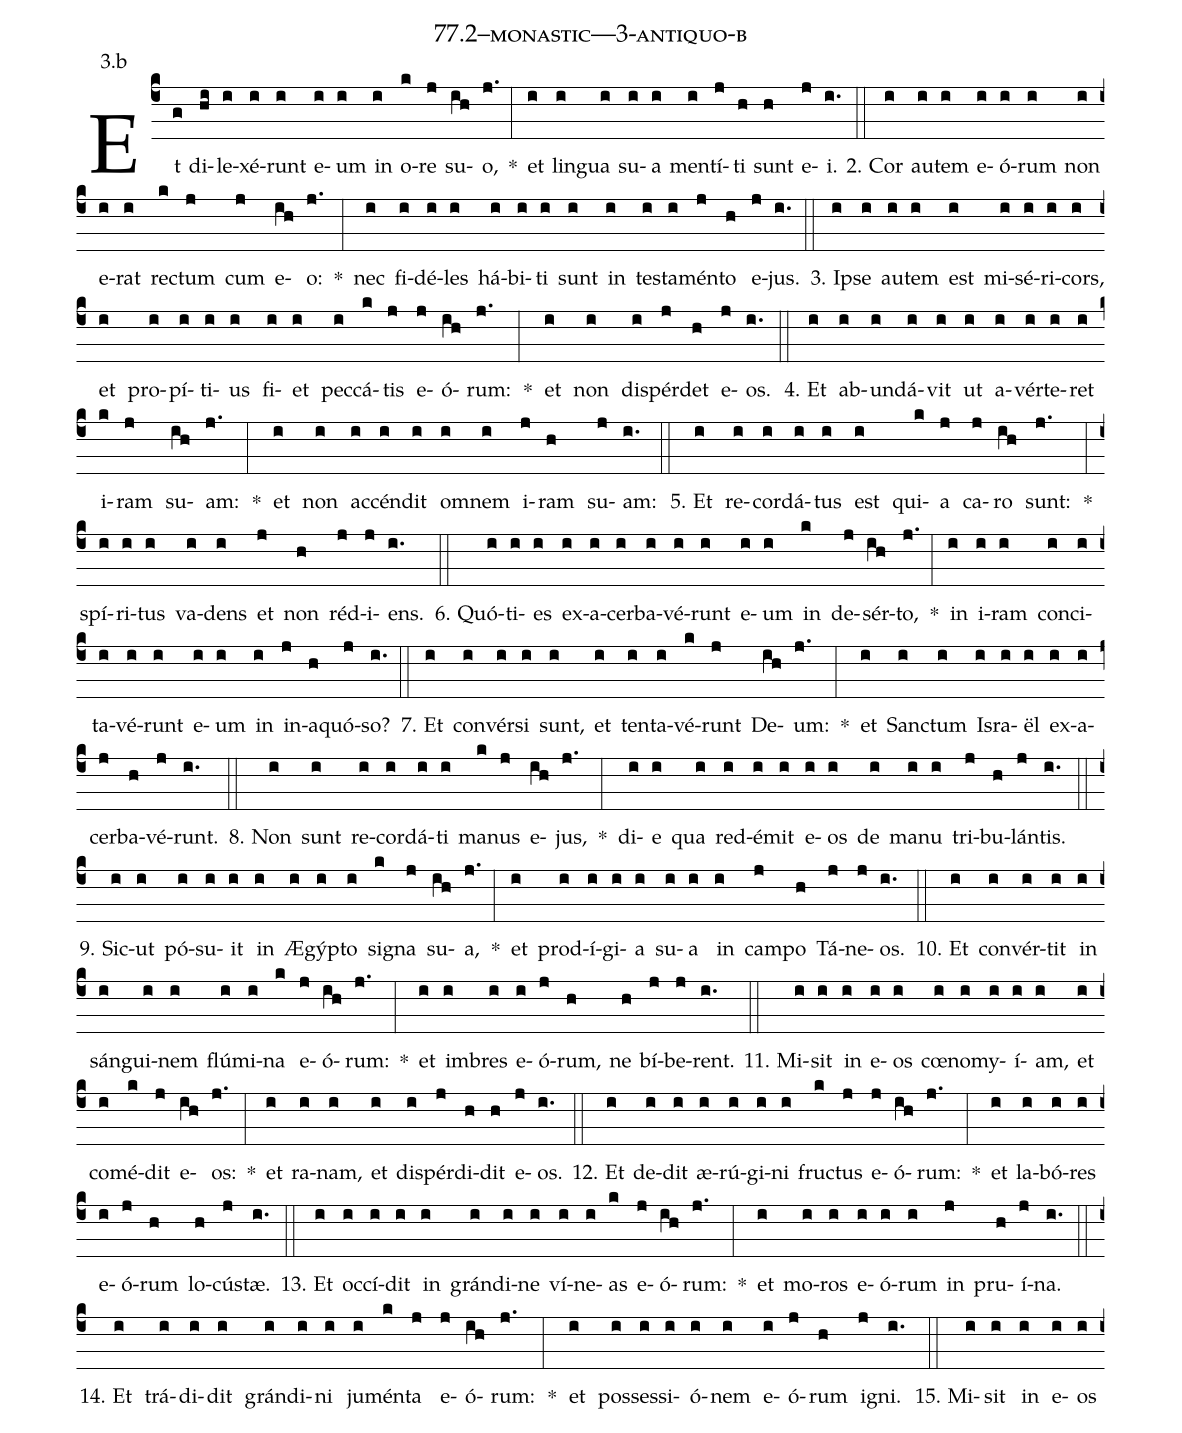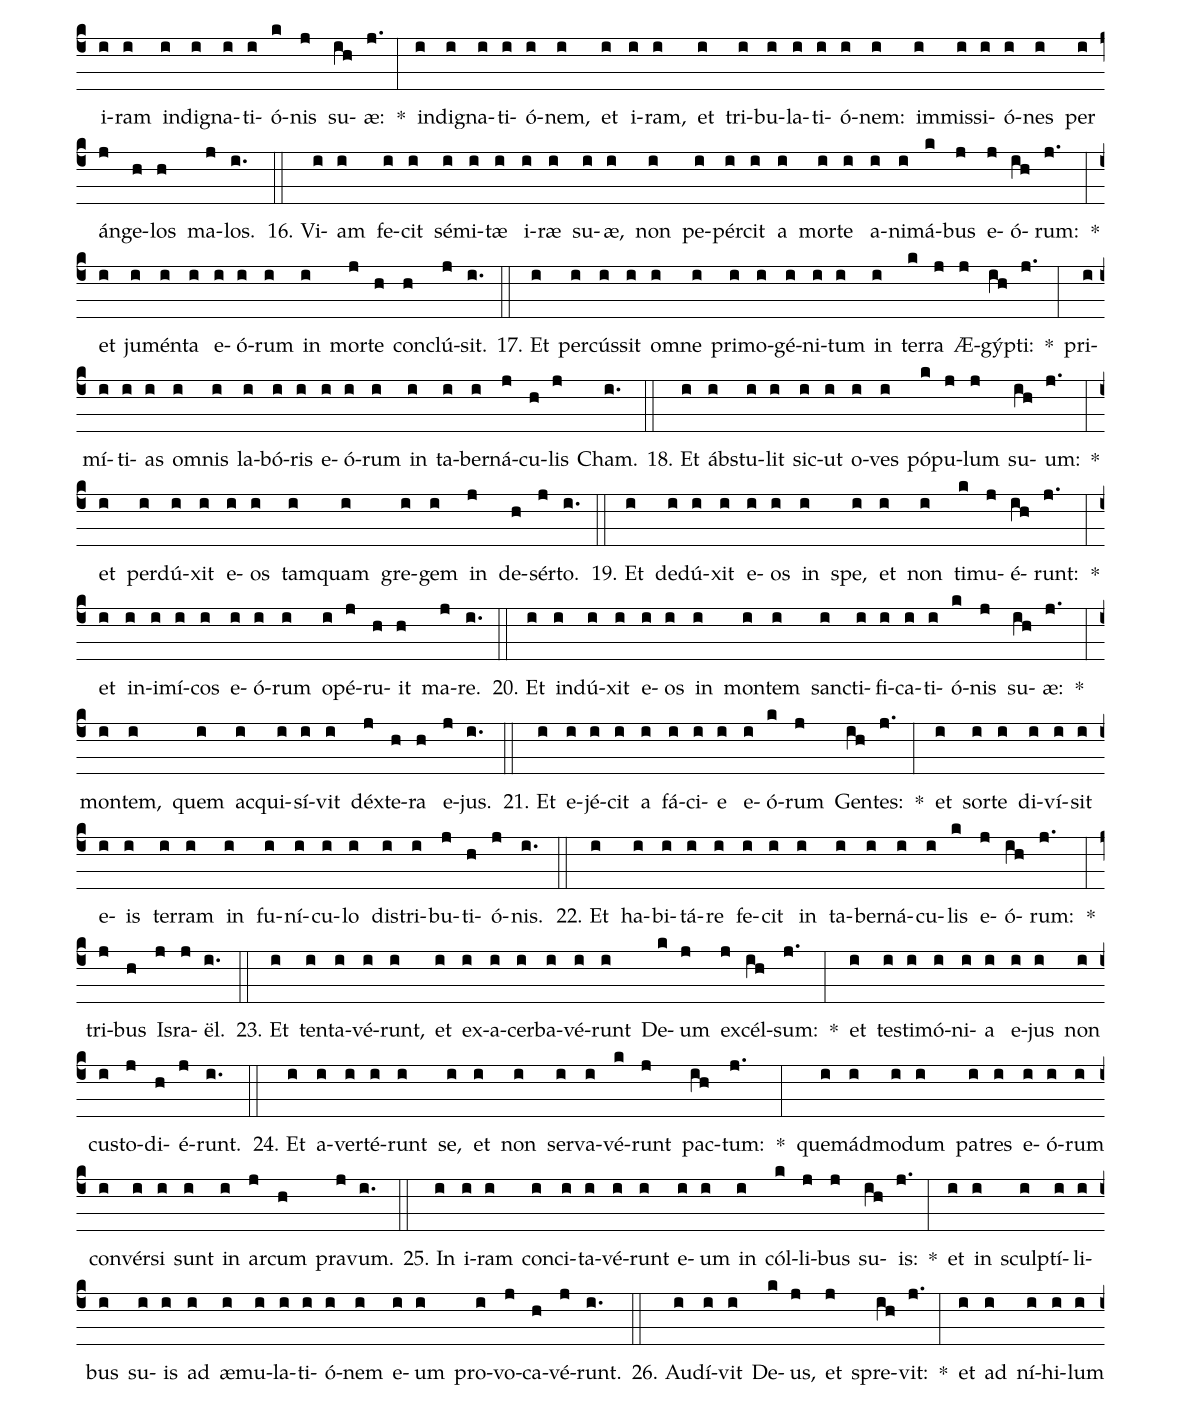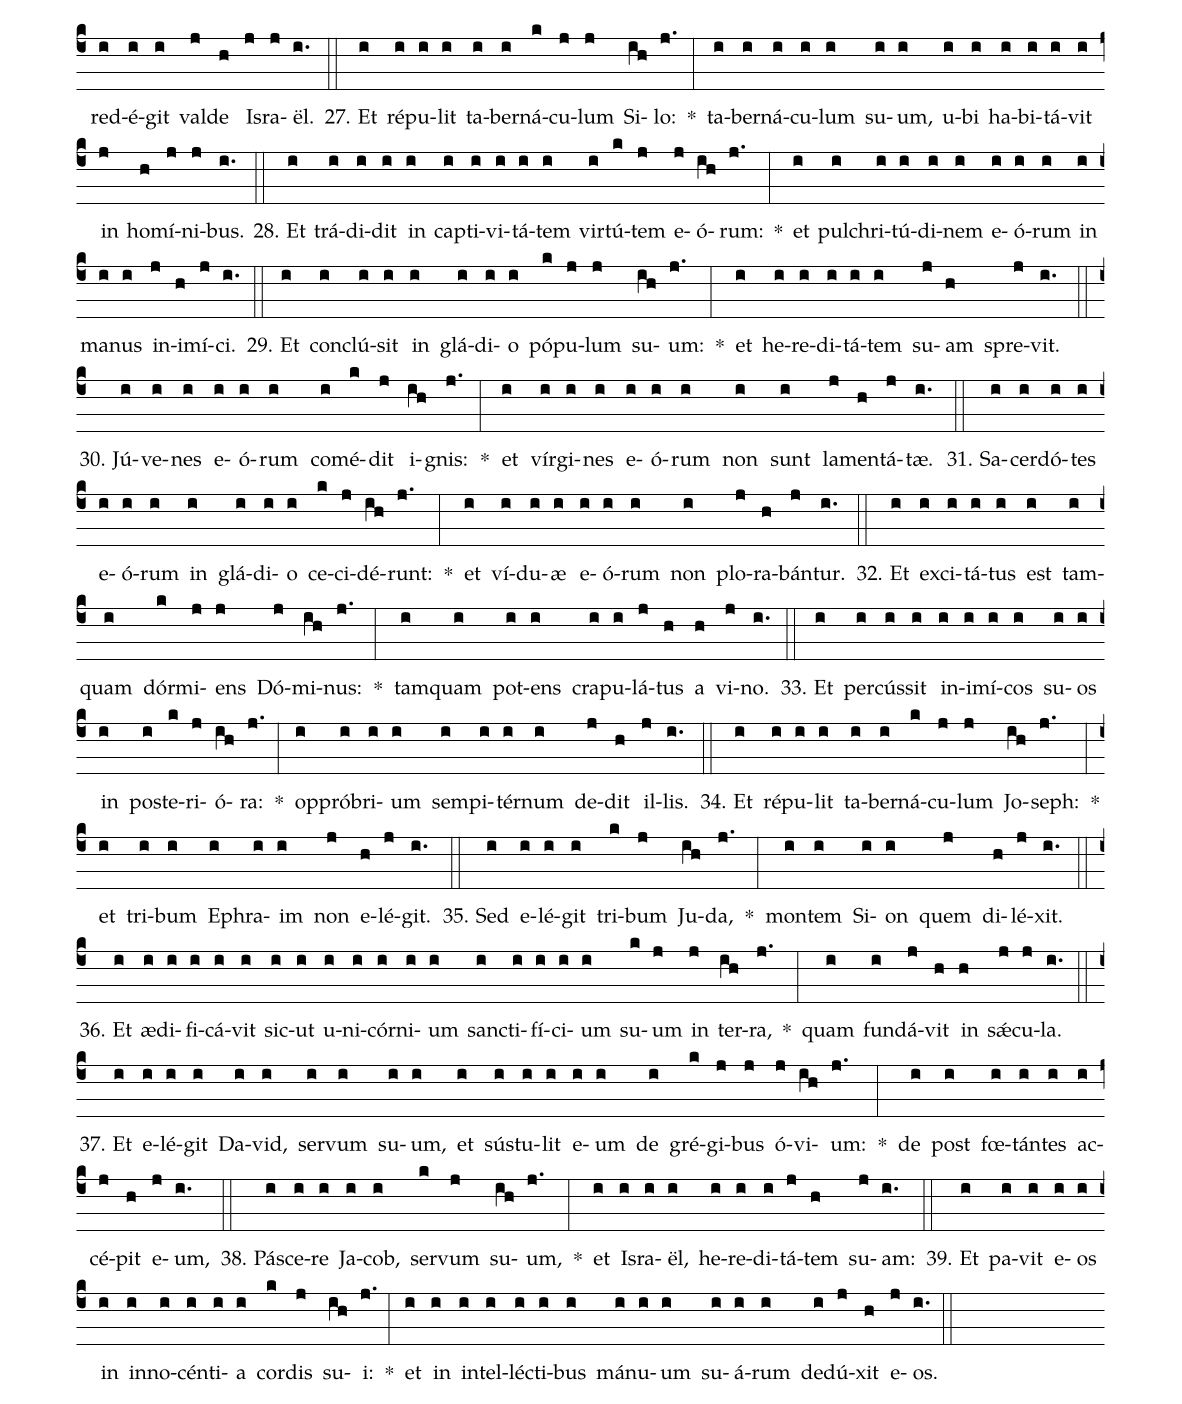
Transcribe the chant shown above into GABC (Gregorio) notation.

name: 77.2--monastic---3-antiquo-b;
annotation: 3.b;
%%
(c4)Et(g) di(hi)le(i)xé(i)runt(i) e(i)um(i) in(i) o(k)re(j) su(ih)o,(j.) *(:) et(i) lin(i)gua(i) su(i)a(i) men(i)tí(j)ti(h) sunt(h) e(j)i.(i.) (::)
2. Cor(i) au(i)tem(i) e(i)ó(i)rum(i) non(i) e(i)rat(i) rec(k)tum(j) cum(j) e(ih)o:(j.) *(:) nec(i) fi(i)dé(i)les(i) há(i)bi(i)ti(i) sunt(i) in(i) tes(i)ta(i)mén(j)to(h) e(j)jus.(i.) (::)
3. Ip(i)se(i) au(i)tem(i) est(i) mi(i)sé(i)ri(i)cors,(i) et(i) pro(i)pí(i)ti(i)us(i) fi(i)et(i) pec(i)cá(k)tis(j) e(j)ó(ih)rum:(j.) *(:) et(i) non(i) dis(i)pér(j)det(h) e(j)os.(i.) (::)
4. Et(i) ab(i)un(i)dá(i)vit(i) ut(i) a(i)vér(i)te(i)ret(i) i(k)ram(j) su(ih)am:(j.) *(:) et(i) non(i) ac(i)cén(i)dit(i) om(i)nem(i) i(j)ram(h) su(j)am:(i.) (::)
5. Et(i) re(i)cor(i)dá(i)tus(i) est(i) qui(k)a(j) ca(j)ro(ih) sunt:(j.) *(:) spí(i)ri(i)tus(i) va(i)dens(i) et(j) non(h) réd(j)i(j)ens.(i.) (::)
6. Quó(i)ti(i)es(i) ex(i)a(i)cer(i)ba(i)vé(i)runt(i) e(i)um(i) in(k) de(j)sér(ih)to,(j.) *(:) in(i) i(i)ram(i) con(i)ci(i)ta(i)vé(i)runt(i) e(i)um(i) in(i) in(j)a(h)quó(j)so?(i.) (::)
7. Et(i) con(i)vér(i)si(i) sunt,(i) et(i) ten(i)ta(i)vé(k)runt(j) De(ih)um:(j.) *(:) et(i) Sanc(i)tum(i) Is(i)ra(i)ël(i) ex(i)a(i)cer(j)ba(h)vé(j)runt.(i.) (::)
8. Non(i) sunt(i) re(i)cor(i)dá(i)ti(i) ma(k)nus(j) e(ih)jus,(j.) *(:) di(i)e(i) qua(i) red(i)é(i)mit(i) e(i)os(i) de(i) ma(i)nu(i) tri(j)bu(h)lán(j)tis.(i.) (::)
9. Sic(i)ut(i) pó(i)su(i)it(i) in(i) Æ(i)gýp(i)to(i) si(k)gna(j) su(ih)a,(j.) *(:) et(i) prod(i)í(i)gi(i)a(i) su(i)a(i) in(i) cam(j)po(h) Tá(j)ne(j)os.(i.) (::)
10. Et(i) con(i)vér(i)tit(i) in(i) sán(i)gui(i)nem(i) flú(i)mi(i)na(k) e(j)ó(ih)rum:(j.) *(:) et(i) im(i)bres(i) e(i)ó(j)rum,(h) ne(h) bí(j)be(j)rent.(i.) (::)
11. Mi(i)sit(i) in(i) e(i)os(i) cœ(i)no(i)my(i)í(i)am,(i) et(i) com(i)é(k)dit(j) e(ih)os:(j.) *(:) et(i) ra(i)nam,(i) et(i) dis(i)pér(j)di(h)dit(h) e(j)os.(i.) (::)
12. Et(i) de(i)dit(i) æ(i)rú(i)gi(i)ni(i) fruc(k)tus(j) e(j)ó(ih)rum:(j.) *(:) et(i) la(i)bó(i)res(i) e(i)ó(j)rum(h) lo(h)cús(j)tæ.(i.) (::)
13. Et(i) oc(i)cí(i)dit(i) in(i) grán(i)di(i)ne(i) ví(i)ne(i)as(k) e(j)ó(ih)rum:(j.) *(:) et(i) mo(i)ros(i) e(i)ó(i)rum(i) in(j) pru(h)í(j)na.(i.) (::)
14. Et(i) trá(i)di(i)dit(i) grán(i)di(i)ni(i) ju(i)mén(k)ta(j) e(j)ó(ih)rum:(j.) *(:) et(i) pos(i)ses(i)si(i)ó(i)nem(i) e(i)ó(j)rum(h) i(j)gni.(i.) (::)
15. Mi(i)sit(i) in(i) e(i)os(i) i(i)ram(i) in(i)di(i)gna(i)ti(i)ó(k)nis(j) su(ih)æ:(j.) *(:) in(i)di(i)gna(i)ti(i)ó(i)nem,(i) et(i) i(i)ram,(i) et(i) tri(i)bu(i)la(i)ti(i)ó(i)nem:(i) im(i)mis(i)si(i)ó(i)nes(i) per(i) án(j)ge(h)los(h) ma(j)los.(i.) (::)
16. Vi(i)am(i) fe(i)cit(i) sé(i)mi(i)tæ(i) i(i)ræ(i) su(i)æ,(i) non(i) pe(i)pér(i)cit(i) a(i) mor(i)te(i) a(i)ni(i)má(k)bus(j) e(j)ó(ih)rum:(j.) *(:) et(i) ju(i)mén(i)ta(i) e(i)ó(i)rum(i) in(i) mor(j)te(h) con(h)clú(j)sit.(i.) (::)
17. Et(i) per(i)cús(i)sit(i) om(i)ne(i) pri(i)mo(i)gé(i)ni(i)tum(i) in(i) ter(k)ra(j) Æ(j)gýp(ih)ti:(j.) *(:) pri(i)mí(i)ti(i)as(i) om(i)nis(i) la(i)bó(i)ris(i) e(i)ó(i)rum(i) in(i) ta(i)ber(i)ná(j)cu(h)lis(j) Cham.(i.) (::)
18. Et(i) ábs(i)tu(i)lit(i) sic(i)ut(i) o(i)ves(i) pó(k)pu(j)lum(j) su(ih)um:(j.) *(:) et(i) per(i)dú(i)xit(i) e(i)os(i) tam(i)quam(i) gre(i)gem(i) in(j) de(h)sér(j)to.(i.) (::)
19. Et(i) de(i)dú(i)xit(i) e(i)os(i) in(i) spe,(i) et(i) non(i) ti(k)mu(j)é(ih)runt:(j.) *(:) et(i) in(i)i(i)mí(i)cos(i) e(i)ó(i)rum(i) o(i)pé(j)ru(h)it(h) ma(j)re.(i.) (::)
20. Et(i) in(i)dú(i)xit(i) e(i)os(i) in(i) mon(i)tem(i) sanc(i)ti(i)fi(i)ca(i)ti(i)ó(k)nis(j) su(ih)æ:(j.) *(:) mon(i)tem,(i) quem(i) ac(i)qui(i)sí(i)vit(i) déx(j)te(h)ra(h) e(j)jus.(i.) (::)
21. Et(i) e(i)jé(i)cit(i) a(i) fá(i)ci(i)e(i) e(i)ó(k)rum(j) Gen(ih)tes:(j.) *(:) et(i) sor(i)te(i) di(i)ví(i)sit(i) e(i)is(i) ter(i)ram(i) in(i) fu(i)ní(i)cu(i)lo(i) dis(i)tri(i)bu(j)ti(h)ó(j)nis.(i.) (::)
22. Et(i) ha(i)bi(i)tá(i)re(i) fe(i)cit(i) in(i) ta(i)ber(i)ná(i)cu(i)lis(k) e(j)ó(ih)rum:(j.) *(:) tri(j)bus(h) Is(j)ra(j)ël.(i.) (::)
23. Et(i) ten(i)ta(i)vé(i)runt,(i) et(i) ex(i)a(i)cer(i)ba(i)vé(i)runt(i) De(k)um(j) ex(j)cél(ih)sum:(j.) *(:) et(i) tes(i)ti(i)mó(i)ni(i)a(i) e(i)jus(i) non(i) cus(i)to(j)di(h)é(j)runt.(i.) (::)
24. Et(i) a(i)ver(i)té(i)runt(i) se,(i) et(i) non(i) ser(i)va(i)vé(k)runt(j) pac(ih)tum:(j.) *(:) quem(i)ád(i)mo(i)dum(i) pa(i)tres(i) e(i)ó(i)rum(i) con(i)vér(i)si(i) sunt(i) in(i) ar(j)cum(h) pra(j)vum.(i.) (::)
25. In(i) i(i)ram(i) con(i)ci(i)ta(i)vé(i)runt(i) e(i)um(i) in(i) cól(k)li(j)bus(j) su(ih)is:(j.) *(:) et(i) in(i) sculp(i)tí(i)li(i)bus(i) su(i)is(i) ad(i) æ(i)mu(i)la(i)ti(i)ó(i)nem(i) e(i)um(i) pro(i)vo(j)ca(h)vé(j)runt.(i.) (::)
26. Au(i)dí(i)vit(i) De(k)us,(j) et(j) spre(ih)vit:(j.) *(:) et(i) ad(i) ní(i)hi(i)lum(i) red(i)é(i)git(i) val(j)de(h) Is(j)ra(j)ël.(i.) (::)
27. Et(i) ré(i)pu(i)lit(i) ta(i)ber(i)ná(k)cu(j)lum(j) Si(ih)lo:(j.) *(:) ta(i)ber(i)ná(i)cu(i)lum(i) su(i)um,(i) u(i)bi(i) ha(i)bi(i)tá(i)vit(i) in(j) ho(h)mí(j)ni(j)bus.(i.) (::)
28. Et(i) trá(i)di(i)dit(i) in(i) cap(i)ti(i)vi(i)tá(i)tem(i) vir(i)tú(k)tem(j) e(j)ó(ih)rum:(j.) *(:) et(i) pul(i)chri(i)tú(i)di(i)nem(i) e(i)ó(i)rum(i) in(i) ma(i)nus(i) in(j)i(h)mí(j)ci.(i.) (::)
29. Et(i) con(i)clú(i)sit(i) in(i) glá(i)di(i)o(i) pó(k)pu(j)lum(j) su(ih)um:(j.) *(:) et(i) he(i)re(i)di(i)tá(i)tem(i) su(j)am(h) spre(j)vit.(i.) (::)
30. Jú(i)ve(i)nes(i) e(i)ó(i)rum(i) com(i)é(k)dit(j) i(ih)gnis:(j.) *(:) et(i) vír(i)gi(i)nes(i) e(i)ó(i)rum(i) non(i) sunt(i) la(j)men(h)tá(j)tæ.(i.) (::)
31. Sa(i)cer(i)dó(i)tes(i) e(i)ó(i)rum(i) in(i) glá(i)di(i)o(i) ce(k)ci(j)dé(ih)runt:(j.) *(:) et(i) ví(i)du(i)æ(i) e(i)ó(i)rum(i) non(i) plo(j)ra(h)bán(j)tur.(i.) (::)
32. Et(i) ex(i)ci(i)tá(i)tus(i) est(i) tam(i)quam(i) dór(k)mi(j)ens(j) Dó(j)mi(ih)nus:(j.) *(:) tam(i)quam(i) pot(i)ens(i) cra(i)pu(i)lá(j)tus(h) a(h) vi(j)no.(i.) (::)
33. Et(i) per(i)cús(i)sit(i) in(i)i(i)mí(i)cos(i) su(i)os(i) in(i) post(i)e(k)ri(j)ó(ih)ra:(j.) *(:) op(i)pró(i)bri(i)um(i) sem(i)pi(i)tér(i)num(i) de(j)dit(h) il(j)lis.(i.) (::)
34. Et(i) ré(i)pu(i)lit(i) ta(i)ber(i)ná(k)cu(j)lum(j) Jo(ih)seph:(j.) *(:) et(i) tri(i)bum(i) E(i)phra(i)im(i) non(j) e(h)lé(j)git.(i.) (::)
35. Sed(i) e(i)lé(i)git(i) tri(k)bum(j) Ju(ih)da,(j.) *(:) mon(i)tem(i) Si(i)on(i) quem(j) di(h)lé(j)xit.(i.) (::)
36. Et(i) æ(i)di(i)fi(i)cá(i)vit(i) sic(i)ut(i) u(i)ni(i)cór(i)ni(i)um(i) sanc(i)ti(i)fí(i)ci(i)um(i) su(k)um(j) in(j) ter(ih)ra,(j.) *(:) quam(i) fun(i)dá(j)vit(h) in(h) sǽ(j)cu(j)la.(i.) (::)
37. Et(i) e(i)lé(i)git(i) Da(i)vid,(i) ser(i)vum(i) su(i)um,(i) et(i) sús(i)tu(i)lit(i) e(i)um(i) de(i) gré(k)gi(j)bus(j) ó(j)vi(ih)um:(j.) *(:) de(i) post(i) fœ(i)tán(i)tes(i) ac(i)cé(j)pit(h) e(j)um,(i.) (::)
38. Pá(i)sce(i)re(i) Ja(i)cob,(i) ser(k)vum(j) su(ih)um,(j.) *(:) et(i) Is(i)ra(i)ël,(i) he(i)re(i)di(i)tá(j)tem(h) su(j)am:(i.) (::)
39. Et(i) pa(i)vit(i) e(i)os(i) in(i) in(i)no(i)cén(i)ti(i)a(i) cor(k)dis(j) su(ih)i:(j.) *(:) et(i) in(i) in(i)tel(i)léc(i)ti(i)bus(i) má(i)nu(i)um(i) su(i)á(i)rum(i) de(i)dú(j)xit(h) e(j)os.(i.) (::)
